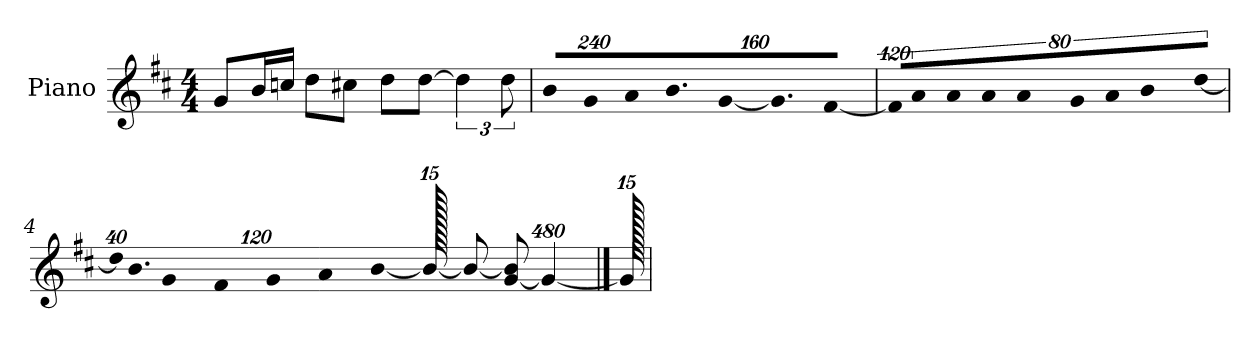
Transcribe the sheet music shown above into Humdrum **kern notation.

**kern
*part1
*staff1
*I"Piano
*I'P-no
*clefG2
*k[f#c#]
*M4/4
*MM90
=1
8g/L
16b/L
16ccn/JJ
8dd\L
8cc#X\J
8dd\L
[8dd\J
6dd\]
12dd\
=2
*Xbrackettup
!LO:N:vis=8
960%137b/L
!LO:N:vis=8
960%137g/
!LO:N:vis=8
960%137a/
!LO:N:vis=8.
640%137b/
!LO:N:vis=16
[1920%137g/K
!LO:N:vis=8.
640%137g/]
!LO:N:vis=16
[1920%137f#/Jk
=3
*brackettup
!LO:N:vis=16
1920%107f#/KL]
!LO:N:vis=8
640%71a/
!LO:N:vis=8
640%71a/
!LO:N:vis=8
640%71a/
!LO:N:vis=16
1920%107a/K
!LO:N:vis=8
640%71g/
!LO:N:vis=8
640%71a/J
!LO:N:vis=4
1920%427b\
!LO:N:vis=8
[640%71dd\
=4
*Xbrackettup
!LO:N:vis=32
640%23dd/KLL]
!LO:N:vis=16.
960%103b/
!LO:N:vis=16
1920%137g/
!LO:N:vis=16
1920%137f#/
!LO:N:vis=16
1920%137g/
!LO:N:vis=32
640%23a/K
[384%41b/J
1920b/_
8b/L_
[8g/ 8b/]J
1920%479g/_
==5
1920g/]
=
*-
